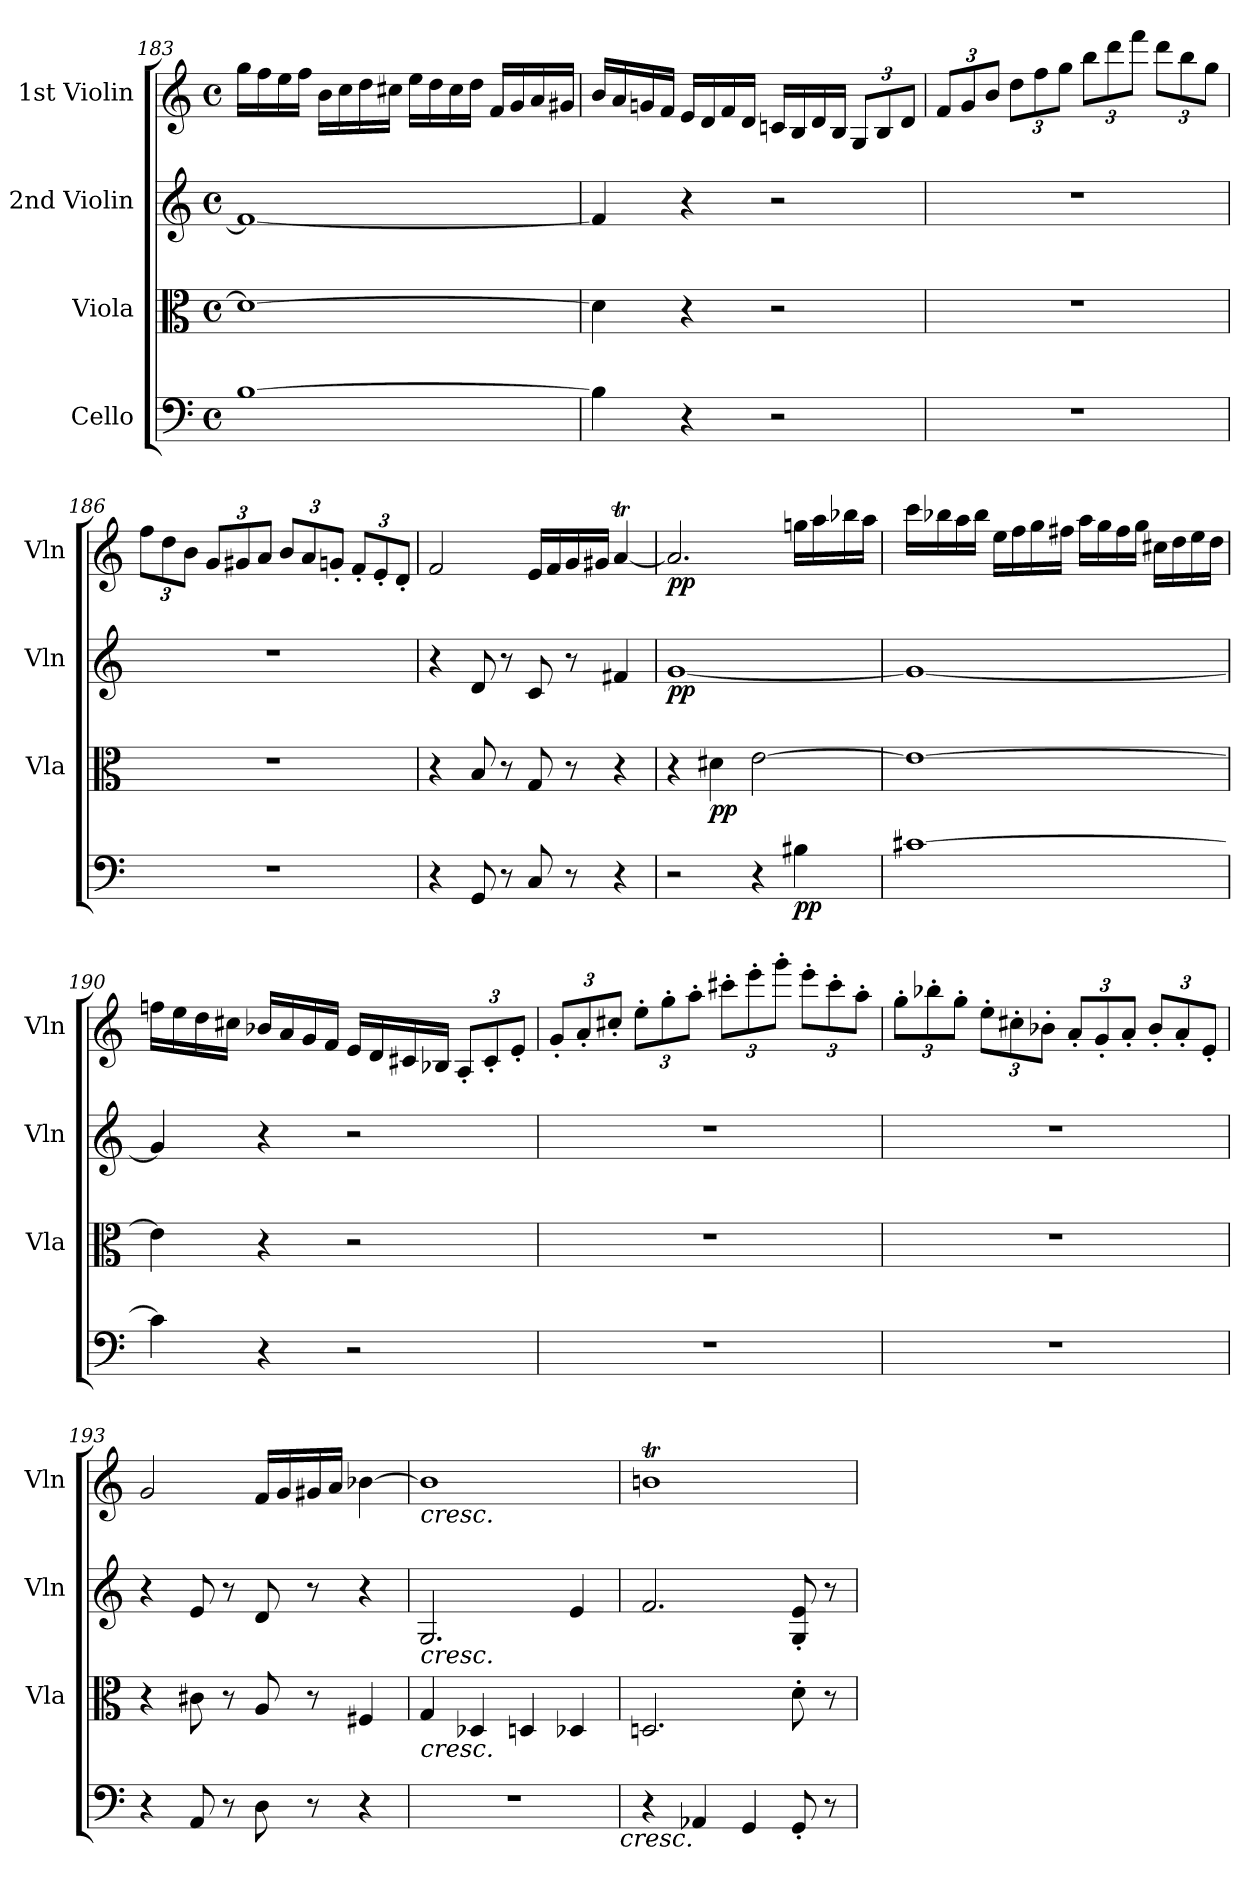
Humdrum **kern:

**kern	**dynam	**kern	**dynam	**kern	**dynam	**kern	**dynam
*part4	*part4	*part3	*part3	*part2	*part2	*part1	*part1
*staff4	*staff4	*staff3	*staff3	*staff2	*staff2	*staff1	*staff1
*I"Cello	*	*I"Viola	*	*I"2nd Violin	*	*I"1st Violin	*
*	*	*I'Vla	*	*I'Vln	*	*I'Vln	*
!!LO:PB:g=z
*clefF4	*	*clefC3	*	*clefG2	*	*clefG2	*
*k[]	*	*k[]	*	*k[]	*	*k[]	*
*M4/4	*	*M4/4	*	*M4/4	*	*M4/4	*
*met(c)	*	*met(c)	*	*met(c)	*	*met(c)	*
=183	=183	=183	=183	=183	=183	=183	=183
[1B	.	1d_	.	1f_	.	16gg\LL	.
.	.	.	.	.	.	16ff\	.
.	.	.	.	.	.	16ee\	.
.	.	.	.	.	.	16ff\JJ	.
.	.	.	.	.	.	16b\LL	.
.	.	.	.	.	.	16cc\	.
.	.	.	.	.	.	16dd\	.
.	.	.	.	.	.	16cc#X\JJ	.
.	.	.	.	.	.	16ee\LL	.
.	.	.	.	.	.	16dd\	.
.	.	.	.	.	.	16cc#\	.
.	.	.	.	.	.	16dd\JJ	.
.	.	.	.	.	.	16f/LL	.
.	.	.	.	.	.	16g/	.
.	.	.	.	.	.	16a/	.
.	.	.	.	.	.	16g#X/JJ	.
=184	=184	=184	=184	=184	=184	=184	=184
4B\]	.	4d\]	.	4f/]	.	16b/LL	.
.	.	.	.	.	.	16a/	.
.	.	.	.	.	.	16gn/	.
.	.	.	.	.	.	16f/JJ	.
4r	.	4r	.	4r	.	16e/LL	.
.	.	.	.	.	.	16d/	.
.	.	.	.	.	.	16f/	.
.	.	.	.	.	.	16d/JJ	.
2r	.	2r	.	2r	.	16cn/LL	.
.	.	.	.	.	.	16B/	.
.	.	.	.	.	.	16d/	.
.	.	.	.	.	.	16B/JJ	.
*	*	*	*	*	*	*Xbrackettup	*
.	.	.	.	.	.	12G/L	.
.	.	.	.	.	.	12B/	.
.	.	.	.	.	.	12d/J	.
!!LO:LB:g=z
=185	=185	=185	=185	=185	=185	=185	=185
1r	.	1r	.	1r	.	12f/L	.
.	.	.	.	.	.	12g/	.
.	.	.	.	.	.	12b/J	.
.	.	.	.	.	.	12dd\L	.
.	.	.	.	.	.	12ff\	.
.	.	.	.	.	.	12gg\J	.
.	.	.	.	.	.	12bb\L	.
.	.	.	.	.	.	12ddd\	.
.	.	.	.	.	.	12fff\J	.
.	.	.	.	.	.	12ddd\L	.
.	.	.	.	.	.	12bb\	.
.	.	.	.	.	.	12gg\J	.
=186	=186	=186	=186	=186	=186	=186	=186
1r	.	1r	.	1r	.	12ff\L	.
.	.	.	.	.	.	12dd\	.
.	.	.	.	.	.	12b\J	.
.	.	.	.	.	.	12g/L	.
.	.	.	.	.	.	12g#X/	.
.	.	.	.	.	.	12a/J	.
.	.	.	.	.	.	12b/L	.
.	.	.	.	.	.	12a/	.
.	.	.	.	.	.	12gn'/J	.
.	.	.	.	.	.	12f'/L	.
.	.	.	.	.	.	12e'/	.
.	.	.	.	.	.	12d'/J	.
=187	=187	=187	=187	=187	=187	=187	=187
4r	.	4r	.	4r	.	2f/	.
8GG/	.	8B/	.	8d/	.	.	.
8r	.	8r	.	8r	.	.	.
8C/	.	8G/	.	8c/	.	16e/LL	.
.	.	.	.	.	.	16f/	.
8r	.	8r	.	8r	.	16g/	.
.	.	.	.	.	.	16g#X/JJ	.
4r	.	4r	.	4f#X/	.	[4aT/	.
=188	=188	=188	=188	=188	=188	=188	=188
!	!	!	!	!	!LO:DY:b	!	!LO:DY:b
2r	.	4r	.	[1g	pp	2.aTTT/]	pp
!	!	!	!LO:DY:b	!	!	!	!
.	.	4d#X\	pp	.	.	.	.
4r	.	[2e\	.	.	.	.	.
!	!LO:DY:b	!	!	!	!	!	!
4B#X\	pp	.	.	.	.	16ggn\LL	.
.	.	.	.	.	.	16aa\	.
.	.	.	.	.	.	16bb-X\	.
.	.	.	.	.	.	16aa\JJ	.
!!LO:LB:g=z
=189	=189	=189	=189	=189	=189	=189	=189
[1c#X	.	1e_	.	1g_	.	16ccc\LL	.
.	.	.	.	.	.	16bb-X\	.
.	.	.	.	.	.	16aa\	.
.	.	.	.	.	.	16bb-\JJ	.
.	.	.	.	.	.	16ee\LL	.
.	.	.	.	.	.	16ff\	.
.	.	.	.	.	.	16gg\	.
.	.	.	.	.	.	16ff#X\JJ	.
.	.	.	.	.	.	16aa\LL	.
.	.	.	.	.	.	16gg\	.
.	.	.	.	.	.	16ff#\	.
.	.	.	.	.	.	16gg\JJ	.
.	.	.	.	.	.	16cc#X\LL	.
.	.	.	.	.	.	16dd\	.
.	.	.	.	.	.	16ee\	.
.	.	.	.	.	.	16dd\JJ	.
!!LO:PB:g=z
=190	=190	=190	=190	=190	=190	=190	=190
4c#\]	.	4e\]	.	4g/]	.	16ffn\LL	.
.	.	.	.	.	.	16ee\	.
.	.	.	.	.	.	16dd\	.
.	.	.	.	.	.	16cc#X\JJ	.
4r	.	4r	.	4r	.	16b-X/LL	.
.	.	.	.	.	.	16a/	.
.	.	.	.	.	.	16g/	.
.	.	.	.	.	.	16f/JJ	.
2r	.	2r	.	2r	.	16e/LL	.
.	.	.	.	.	.	16d/	.
.	.	.	.	.	.	16c#X/	.
.	.	.	.	.	.	16B-X/JJ	.
.	.	.	.	.	.	12A'/L	.
.	.	.	.	.	.	12c#'/	.
.	.	.	.	.	.	12e'/J	.
=191	=191	=191	=191	=191	=191	=191	=191
1r	.	1r	.	1r	.	12g'/L	.
.	.	.	.	.	.	12a'/	.
.	.	.	.	.	.	12cc#X'/J	.
.	.	.	.	.	.	12ee'\L	.
.	.	.	.	.	.	12gg'\	.
.	.	.	.	.	.	12aa'\J	.
.	.	.	.	.	.	12ccc#X'\L	.
.	.	.	.	.	.	12eee'\	.
.	.	.	.	.	.	12ggg'\J	.
.	.	.	.	.	.	12eee'\L	.
.	.	.	.	.	.	12ccc#'\	.
.	.	.	.	.	.	12aa'\J	.
!!LO:LB:g=z
=192	=192	=192	=192	=192	=192	=192	=192
1r	.	1r	.	1r	.	12gg'\L	.
.	.	.	.	.	.	12bb-X'\	.
.	.	.	.	.	.	12gg'\J	.
.	.	.	.	.	.	12ee'\L	.
.	.	.	.	.	.	12cc#X'\	.
.	.	.	.	.	.	12b-X'\J	.
.	.	.	.	.	.	12a'/L	.
.	.	.	.	.	.	12g'/	.
.	.	.	.	.	.	12a'/J	.
.	.	.	.	.	.	12b-'/L	.
.	.	.	.	.	.	12a'/	.
.	.	.	.	.	.	12e'/J	.
=193	=193	=193	=193	=193	=193	=193	=193
4r	.	4r	.	4r	.	2g/	.
8AA/	.	8c#X\	.	8e/	.	.	.
8r	.	8r	.	8r	.	.	.
8D\	.	8A/	.	8d/	.	16f/LL	.
.	.	.	.	.	.	16g/	.
8r	.	8r	.	8r	.	16g#X/	.
.	.	.	.	.	.	16a/JJ	.
4r	.	4F#X/	.	4r	.	[4b-X\	.
=194	=194	=194	=194	=194	=194	=194	=194
!	!	!	!	!	!	!LO:TX:b:i:t=cresc.	!
!	!	!	!	!LO:TX:b:i:t=cresc.	!	!	!
!	!	!LO:TX:b:i:t=cresc.	!	!	!	!	!
1r	.	4G/	.	2.G/	.	1b-]	.
.	.	4D-X/	.	.	.	.	.
.	.	4Dn/	.	.	.	.	.
.	.	4D-X/	.	4e/	.	.	.
!LO:TX:b:i:t=cresc.	!	!	!	!	!	!	!
=195	=195	=195	=195	=195	=195	=195	=195
4r	.	2.Dn/	.	2.f/	.	1bnt	.
4AA-X/	.	.	.	.	.	.	.
4GG/	.	.	.	.	.	.	.
8GG'/	.	8d'\	.	8G/' 8e/'	.	.	.
8r	.	8r	.	8r	.	.	.
=	=	=	=	=	=	=	=
*-	*-	*-	*-	*-	*-	*-	*-
